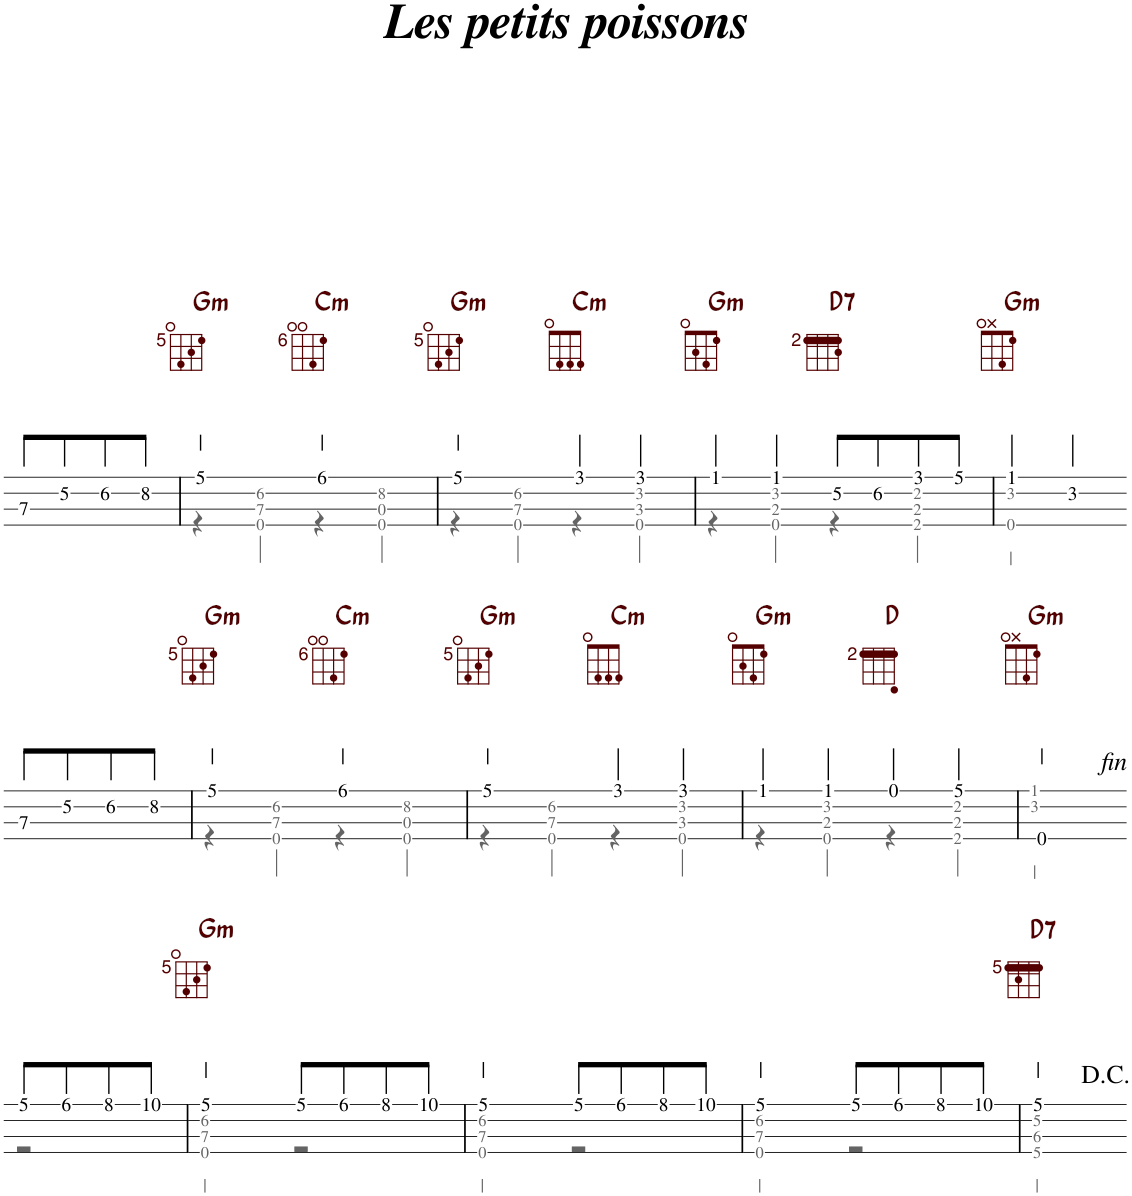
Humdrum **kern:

**kern	**harte
*part1	*part1
*staff1	*
*I"Ukulélé [Tablature]	*
*stria4	*
*k[b-e-]	*
*M4/4	*
=1	=1
8g/L	.
8a/	.
8b-/	.
8cc/J	.
=2	=2
*^	*
!	!	!LO:H:kt=m
2dd/	4r	G:min
.	4g!i\ 4g!i\ 4b-!i\	.
!	!	!LO:H:kt=m
2ee-/	4r	C:min
.	4g!i\ 4c!i\ 4cc!i\	.
=3	=3	=3
!	!	!LO:H:kt=m
2dd/	4r	G:min
.	4g!i\ 4g!i\ 4b-!i\	.
!	!	!LO:H:kt=m
4cc/	4r	C:min
4cc/	4g!i\ 4e-!i\ 4g!i\	.
=4	=4	=4
!	!	!LO:H:kt=m
4b-/	4r	G:min
4b-/	4g!i\ 4d!i\ 4g!i\	.
!	!	!LO:H:kt=7
8a/L	4r	D:7
8b-/	.	.
8cc/	4a!i\ 4d!i\ 4f#!i\	.
8dd/J	.	.
=5	=5	=5
!	!	!LO:H:kt=m
4b-/	2g!i\ 2g!i\	G:min
4g/	.	.
*v	*v	*
!!LO:LB:g=z
=6-	=6-
8g/L	.
8a/	.
8b-/	.
8cc/J	.
=7	=7
*^	*
!	!	!LO:H:kt=m
2dd/	4r	G:min
.	4g!i\ 4g!i\ 4b-!i\	.
!	!	!LO:H:kt=m
2ee-/	4r	C:min
.	4g!i\ 4c!i\ 4cc!i\	.
=8	=8	=8
!	!	!LO:H:kt=m
2dd/	4r	G:min
.	4g!i\ 4g!i\ 4b-!i\	.
!	!	!LO:H:kt=m
4cc/	4r	C:min
4cc/	4g!i\ 4e-!i\ 4g!i\	.
=9	=9	=9
!	!	!LO:H:kt=m
4b-/	4r	G:min
4b-/	4g!i\ 4d!i\ 4g!i\	.
4a/	4r	D:maj
4dd/	4a!i\ 4d!i\ 4f#!i\	.
=10	=10	=10
2g/	2g!i\ 2b-!i\	G:min
!	!LO:TX:a:t=<i>fin</i>	!LO:H:kt=m
!!LO:LB:g=z	!!
=11-	=11-	=11-
8dd/L	2r	.
8ee-/	.	.
8ff/	.	.
8gg/J	.	.
=12	=12	=12
!	!	!LO:H:kt=m
2dd/	2g!i\ 2g!i\ 2b-!i\	G:min
8dd/L	2r	.
8ee-/	.	.
8ff/	.	.
8gg/J	.	.
=13	=13	=13
2dd/	2g!i\ 2g!i\ 2b-!i\	.
8dd/L	2r	.
8ee-/	.	.
8ff/	.	.
8gg/J	.	.
=14	=14	=14
2dd/	2g!i\ 2g!i\ 2b-!i\	.
8dd/L	2r	.
8ee-/	.	.
8ff/	.	.
8gg/J	.	.
=15	=15	=15
!	!	!LO:H:kt=7
2dd/	2cc!i\ 2f#!i\ 2a!i\	D:7
*v	*v	*
=-	=-
*-	*-
